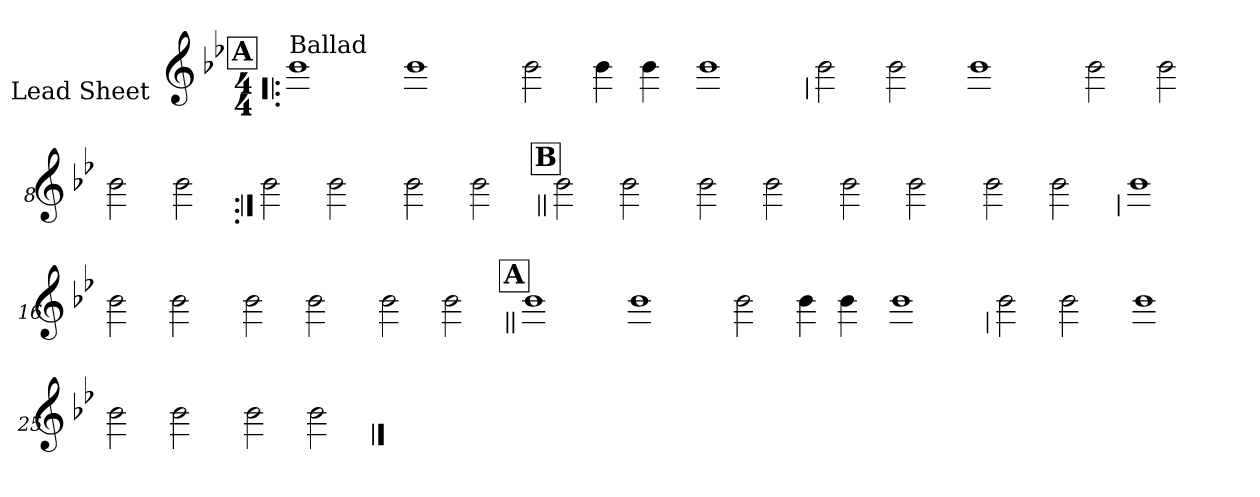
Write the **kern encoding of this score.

**kern
*part1
*staff1
*I"Lead Sheet
*stria0
*clefG2
*k[b-e-]
*B-:
*M4/4
!!LO:REH:place=s1:a:t=A
=1!|:
!LO:TX:a:t=Ballad
1b-
=2-
1b-
=3-
2b-
4b-
4b-
=4-
1b-
!!LO:LB:g=z
=5
2b-
2b-
=6-
1b-
=7-
2b-
2b-
=8-
2b-
2b-
!!LO:LB:g=z
=9:|!
2b-
2b-
=10-
2b-
2b-
!!LO:LB:g=z
!!LO:REH:place=s1:a:t=B
=11||
2b-
2b-
=12-
2b-
2b-
=13-
2b-
2b-
=14-
2b-
2b-
!!LO:LB:g=z
=15
1b-
=16-
2b-
2b-
=17-
2b-
2b-
=18-
2b-
2b-
!!LO:LB:g=z
!!LO:REH:place=s1:a:t=A
=19||
1b-
=20-
1b-
=21-
2b-
4b-
4b-
=22-
1b-
!!LO:LB:g=z
=23
2b-
2b-
=24-
1b-
=25-
2b-
2b-
=26-
2b-
2b-
==
*-
